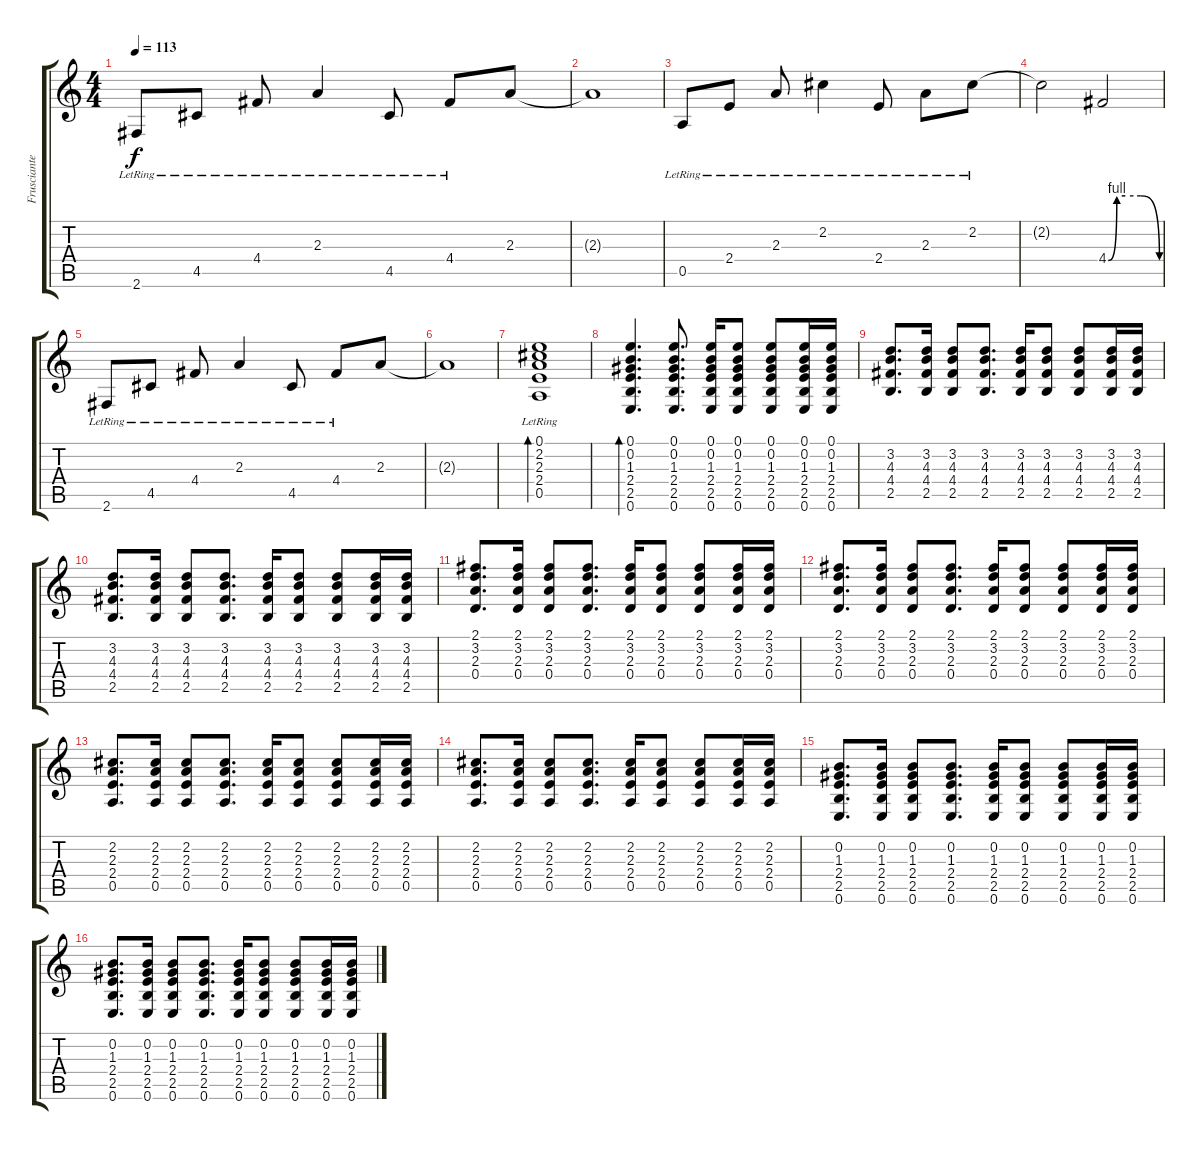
\track ("Frusciante 1" "Frusciante") {instrument electricguitarclean}
\staff {score tabs}
\tuning (E4 B3 G3 D3 A2 E2) {hide}
\ts (4 4)
\tempo 113
\clef g2
\ks c
2.6{lr}.8{dy f} 4.5{lr}.8 4.4{lr}.8 2.3{lr}.4 4.5{lr}.8 4.4{lr}.8 2.3.8 |
2.3{t}.1 |
0.5{lr}.8 2.4{lr}.8 2.3{lr}.8 2.2{lr}.4 2.4{lr}.8 2.3{lr}.8 2.2{lr}.8 |
2.2{t}.2 4.4{be (custom 0 0 10 4 20 4 38 4 60 0)}.2 |
2.6{lr}.8 4.5{lr}.8 4.4{lr}.8 2.3{lr}.4 4.5{lr}.8 4.4{lr}.8 2.3.8 |
2.3{t}.1 |
(0.1 2.2 2.3 2.4 0.5{lr}).1{bd 120} |
(0.1 0.2 1.3 2.4 2.5 0.6).4{d bd 120} (0.1 0.2 1.3 2.4 2.5 0.6).8{d} (0.1 0.2 1.3 2.4 2.5 0.6).16 (0.1 0.2 1.3 2.4 2.5 0.6).8 (0.1 0.2 1.3 2.4 2.5 0.6).8 (0.1 0.2 1.3 2.4 2.5 0.6).16 (0.1 0.2 1.3 2.4 2.5 0.6).16 |
(3.2 4.3 4.4 2.5).8{d} (3.2 4.3 4.4 2.5).16 (3.2 4.3 4.4 2.5).8 (3.2 4.3 4.4 2.5).8{d} (3.2 4.3 4.4 2.5).16 (3.2 4.3 4.4 2.5).8 (3.2 4.3 4.4 2.5).8 (3.2 4.3 4.4 2.5).16 (3.2 4.3 4.4 2.5).16 |
(3.2 4.3 4.4 2.5).8{d} (3.2 4.3 4.4 2.5).16 (3.2 4.3 4.4 2.5).8 (3.2 4.3 4.4 2.5).8{d} (3.2 4.3 4.4 2.5).16 (3.2 4.3 4.4 2.5).8 (3.2 4.3 4.4 2.5).8 (3.2 4.3 4.4 2.5).16 (3.2 4.3 4.4 2.5).16 |
(2.1 3.2 2.3 0.4).8{d} (2.1 3.2 2.3 0.4).16 (2.1 3.2 2.3 0.4).8 (2.1 3.2 2.3 0.4).8{d} (2.1 3.2 2.3 0.4).16 (2.1 3.2 2.3 0.4).8 (2.1 3.2 2.3 0.4).8 (2.1 3.2 2.3 0.4).16 (2.1 3.2 2.3 0.4).16 |
(2.1 3.2 2.3 0.4).8{d} (2.1 3.2 2.3 0.4).16 (2.1 3.2 2.3 0.4).8 (2.1 3.2 2.3 0.4).8{d} (2.1 3.2 2.3 0.4).16 (2.1 3.2 2.3 0.4).8 (2.1 3.2 2.3 0.4).8 (2.1 3.2 2.3 0.4).16 (2.1 3.2 2.3 0.4).16 |
(2.2 2.3 2.4 0.5).8{d} (2.2 2.3 2.4 0.5).16 (2.2 2.3 2.4 0.5).8 (2.2 2.3 2.4 0.5).8{d} (2.2 2.3 2.4 0.5).16 (2.2 2.3 2.4 0.5).8 (2.2 2.3 2.4 0.5).8 (2.2 2.3 2.4 0.5).16 (2.2 2.3 2.4 0.5).16 |
(2.2 2.3 2.4 0.5).8{d} (2.2 2.3 2.4 0.5).16 (2.2 2.3 2.4 0.5).8 (2.2 2.3 2.4 0.5).8{d} (2.2 2.3 2.4 0.5).16 (2.2 2.3 2.4 0.5).8 (2.2 2.3 2.4 0.5).8 (2.2 2.3 2.4 0.5).16 (2.2 2.3 2.4 0.5).16 |
(0.2 1.3 2.4 2.5 0.6).8{d} (0.2 1.3 2.4 2.5 0.6).16 (0.2 1.3 2.4 2.5 0.6).8 (0.2 1.3 2.4 2.5 0.6).8{d} (0.2 1.3 2.4 2.5 0.6).16 (0.2 1.3 2.4 2.5 0.6).8 (0.2 1.3 2.4 2.5 0.6).8 (0.2 1.3 2.4 2.5 0.6).16 (0.2 1.3 2.4 2.5 0.6).16 |
(0.2 1.3 2.4 2.5 0.6).8{d} (0.2 1.3 2.4 2.5 0.6).16 (0.2 1.3 2.4 2.5 0.6).8 (0.2 1.3 2.4 2.5 0.6).8{d} (0.2 1.3 2.4 2.5 0.6).16 (0.2 1.3 2.4 2.5 0.6).8 (0.2 1.3 2.4 2.5 0.6).8 (0.2 1.3 2.4 2.5 0.6).16 (0.2 1.3 2.4 2.5 0.6).16
